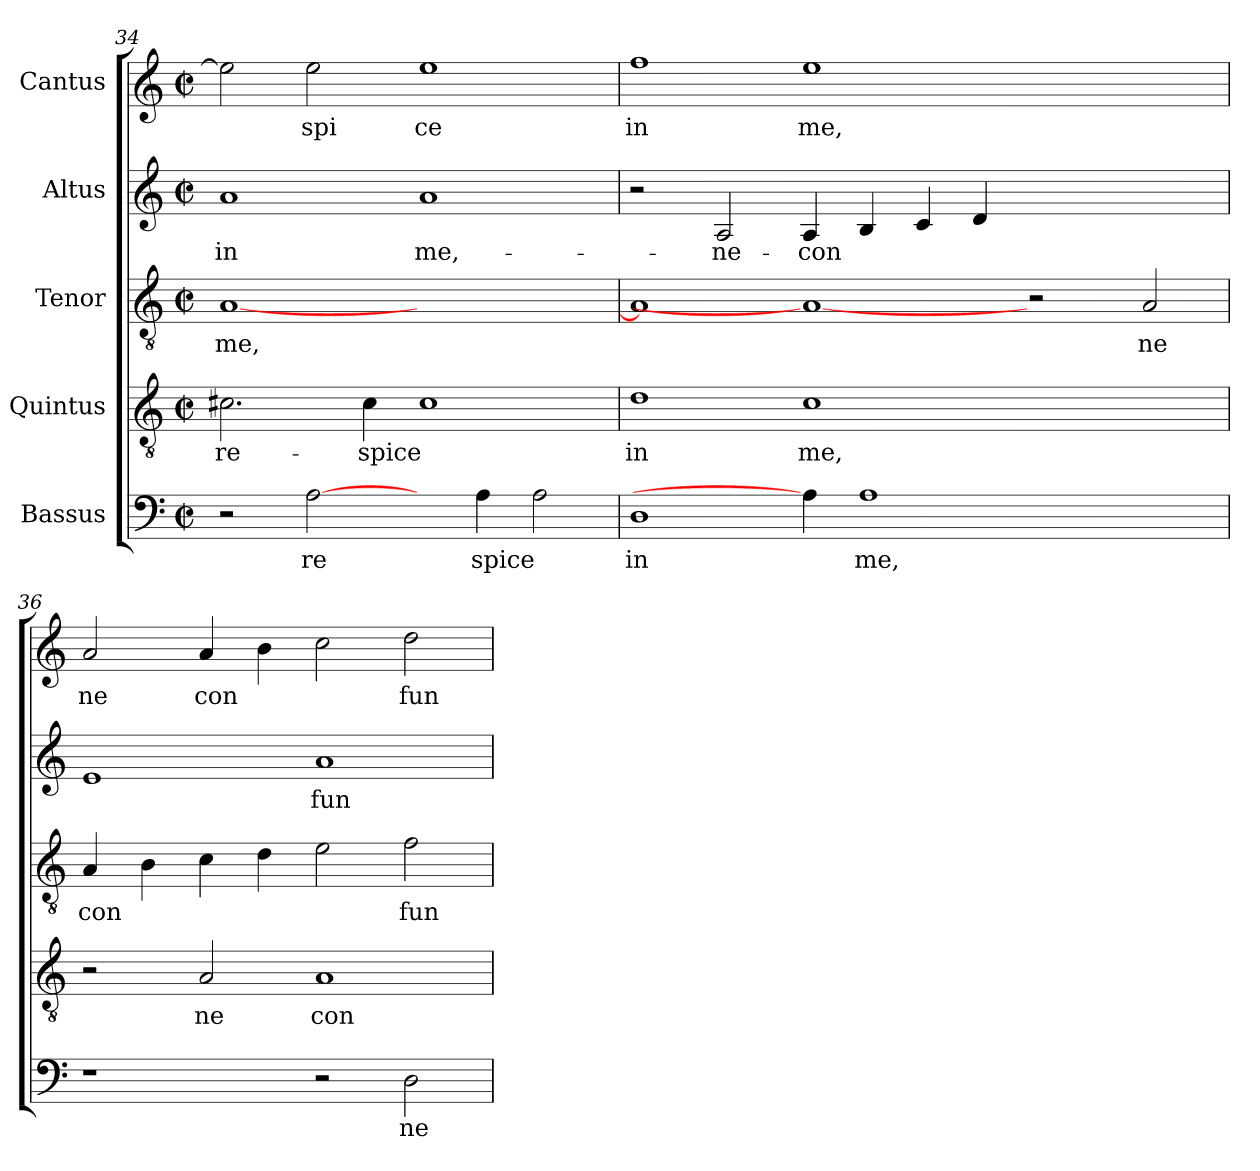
**kern	**text	**kern	**text	**kern	**text	**kern	**text	**kern	**text
*part5	*part5	*part4	*part4	*part3	*part3	*part2	*part2	*part1	*part1
*staff5	*staff5	*staff4	*staff4	*staff3	*staff3	*staff2	*staff2	*staff1	*staff1
*I"Bassus	*	*I"Quintus	*	*I"Tenor	*	*I"Altus	*	*I"Cantus	*
*clefF4	*	*clefGv2	*	*clefGv2	*	*clefG2	*	*clefG2	*
*	*	*	*	*	*	*k[]	*	*	*
*	*	*	*	*	*	*C:	*	*	*
*M2/2	*	*M2/2	*	*M2/2	*	*M2/2	*	*M2/2	*
*met(c|)	*	*met(c|)	*	*met(c|)	*	*met(c|)	*	*met(c|)	*
=34	=34	=34	=34	=34	=34	=34	=34	=34	=34
!	!	!	!LO:LY:b:cj	!	!LO:LY:b:cj	!	!LO:LY:b:cj	!	!
2r	.	2.c#X\	re-	[<1A	me,	1a	in	2ee\]	.
!	!LO:LY:b:cj	!	!	!	!	!	!	!	!LO:LY:b:cj
[2A\	re	.	.	.	.	.	.	2ee\	spi
!	!	!	!LO:LY:b:cj	!	!	!	!	!	!
.	.	4c#\	-spice	.	.	.	.	.	.
!	!	!	!	!	!	!	!LO:LY:b:cj	!	!LO:LY:b:cj
4ryy	.	1c#	.	1ryy	.	1a	me,-	1ee	ce
!	!LO:LY:b:cj	!	!	!	!	!	!	!	!
4A\	spice	.	.	.	.	.	.	.	.
2A\	.	.	.	.	.	.	.	.	.
=35	=35	=35	=35	=35	=35	=35	=35	=35	=35
!	!LO:LY:b:cj	!	!LO:LY:b:cj	!	!	!	!	!	!LO:LY:b:cj
1D	in	1d	in	1A]	.	2r	.	1ff	in
!	!	!	!	!	!	!	!LO:LY:b:cj	!	!
.	.	.	.	.	.	2A/	-ne-	.	.
!	!	!	!LO:LY:b:cj	!	!	!	!LO:LY:b	!	!LO:LY:b:cj
4A\]	.	1c	me,	1A_	.	4A/	-con	1ee	me,
!	!LO:LY:b:cj	!	!	!	!	!	!	!	!
1A	me,	.	.	.	.	4B/	.	.	.
.	.	.	.	.	.	4c/	.	.	.
.	.	.	.	.	.	4d/	.	.	.
.	.	1ryy	.	2r	.	1ryy	.	1ryy	.
2.ryy	.	.	.	.	.	.	.	.	.
!	!	!	!	!	!LO:LY:b:cj	!	!	!	!
.	.	.	.	2A/	ne	.	.	.	.
=36	=36	=36	=36	=36	=36	=36	=36	=36	=36
!	!	!	!	!	!LO:LY:b	!	!	!	!LO:LY:b:cj
1r	.	2r	.	4A/	con	1e	.	2a/	ne
.	.	.	.	4B\	.	.	.	.	.
!	!	!	!LO:LY:b:cj	!	!	!	!	!	!LO:LY:b
.	.	2A/	ne	4c\	.	.	.	4a/	con
.	.	.	.	4d\	.	.	.	4b\	.
!	!	!	!LO:LY:b:cj	!	!	!	!LO:LY:b:cj	!	!
2r	.	1A	con-	2e\	.	1a	fun	2cc\	.
!	!LO:LY:b:cj	!	!	!	!LO:LY:b:cj	!	!	!	!LO:LY:b:cj
2D\	ne	.	.	2f\	fun	.	.	2dd\	fun
=	=	=	=	=	=	=	=	=	=
*-	*-	*-	*-	*-	*-	*-	*-	*-	*-
